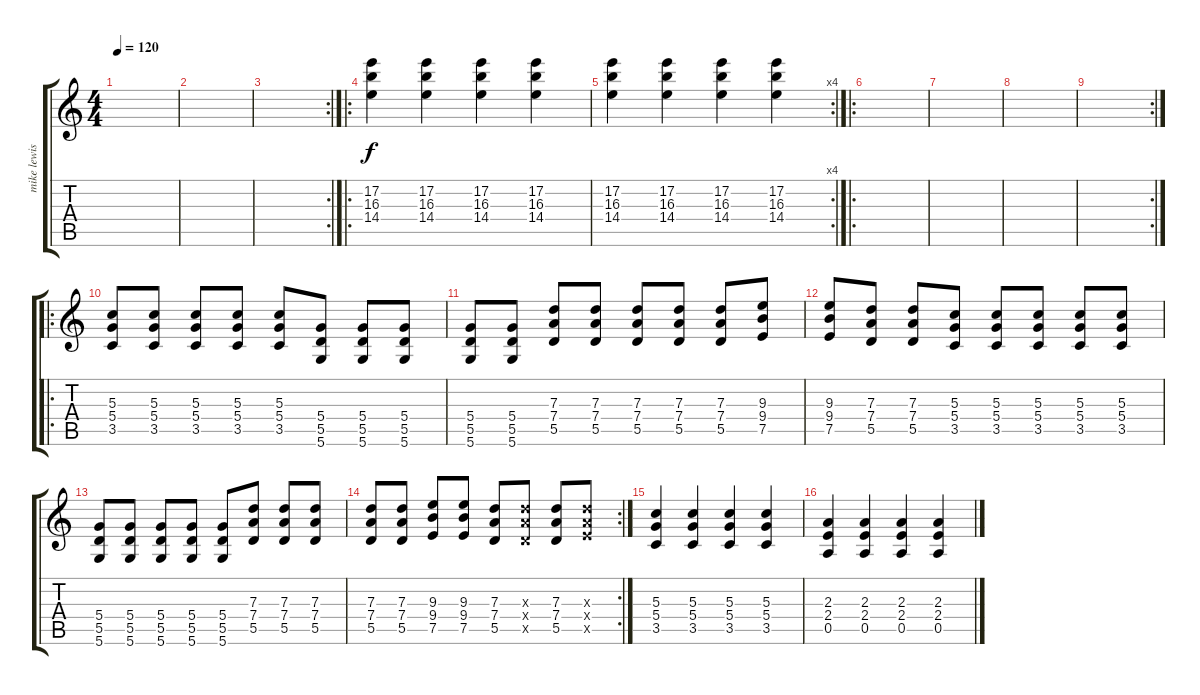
\track ("mike lewis" "mike lewis") {instrument overdrivenguitar}
\staff {score tabs}
\tuning (E4 B3 G3 D3 A2 D2) {hide}
\ts (4 4)
\tempo 120
\clef g2
\ks c
|
|
\rc 2
|
\ro
(17.2 16.3 14.4).4 (17.2 16.3 14.4).4 (17.2 16.3 14.4).4 (17.2 16.3 14.4).4 |
\rc 4
(17.2 16.3 14.4).4 (17.2 16.3 14.4).4 (17.2 16.3 14.4).4 (17.2 16.3 14.4).4 |
\ro
|
|
|
\rc 2
|
\ro
(5.3 5.4 3.5).8 (5.3 5.4 3.5).8 (5.3 5.4 3.5).8 (5.3 5.4 3.5).8 (5.3 5.4 3.5).8 (5.4 5.5 5.6).8 (5.4 5.5 5.6).8 (5.4 5.5 5.6).8 |
(5.4 5.5 5.6).8 (5.4 5.5 5.6).8 (7.3 7.4 5.5).8 (7.3 7.4 5.5).8 (7.3 7.4 5.5).8 (7.3 7.4 5.5).8 (7.3 7.4 5.5).8 (9.3 9.4 7.5).8 |
(9.3 9.4 7.5).8 (7.3 7.4 5.5).8 (7.3 7.4 5.5).8 (5.3 5.4 3.5).8 (5.3 5.4 3.5).8 (5.3 5.4 3.5).8 (5.3 5.4 3.5).8 (5.3 5.4 3.5).8 |
(5.4 5.5 5.6).8 (5.4 5.5 5.6).8 (5.4 5.5 5.6).8 (5.4 5.5 5.6).8 (5.4 5.5 5.6).8 (7.3 7.4 5.5).8 (7.3 7.4 5.5).8 (7.3 7.4 5.5).8 |
\rc 2
(7.3 7.4 5.5).8 (7.3 7.4 5.5).8 (9.3 9.4 7.5).8 (9.3 9.4 7.5).8 (7.3 7.4 5.5).8 (7.3{x} 7.4{x} 5.5{x}).8 (7.3 7.4 5.5).8 (7.3{x} 7.4{x} 7.5{x}).8 |
(5.3 5.4 3.5).4 (5.3 5.4 3.5).4 (5.3 5.4 3.5).4 (5.3 5.4 3.5).4 |
(2.3 2.4 0.5).4 (2.3 2.4 0.5).4 (2.3 2.4 0.5).4 (2.3 2.4 0.5).4
